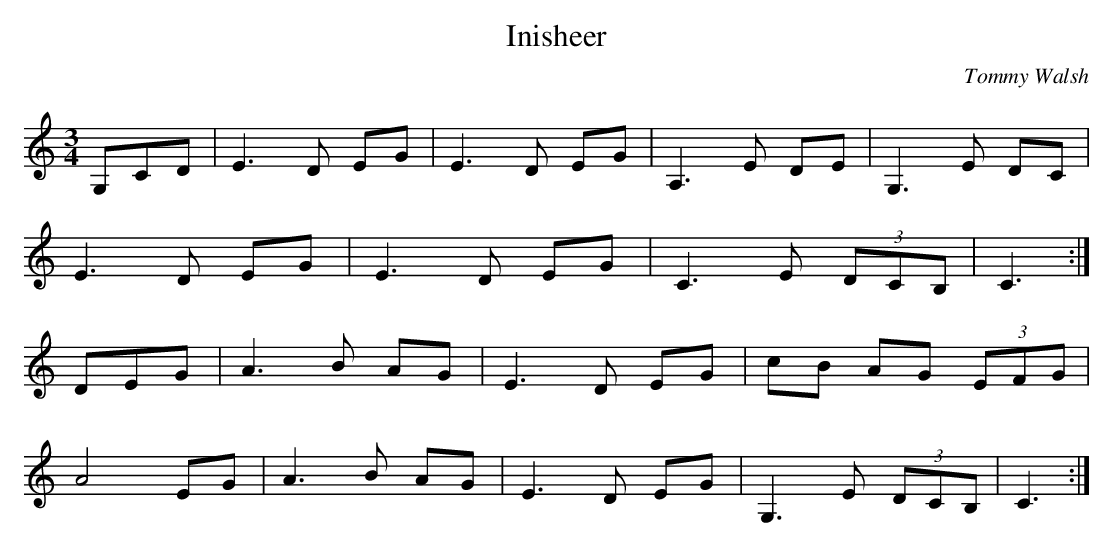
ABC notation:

X:1
T:Inisheer
C:Tommy Walsh
M:3/4
L:1/8
K:Cmaj clef=treble
G,CD |\
E3D EG | E3D EG | A,3E DE | G,3E DC |
E3D EG | E3D EG | C3E (3DCB, | C3 :|
DEG |\
A3B AG | E3D EG | cB AG (3EFG |
A4 EG | A3B AG | E3D EG | G,3E (3DCB,| C3 :|
